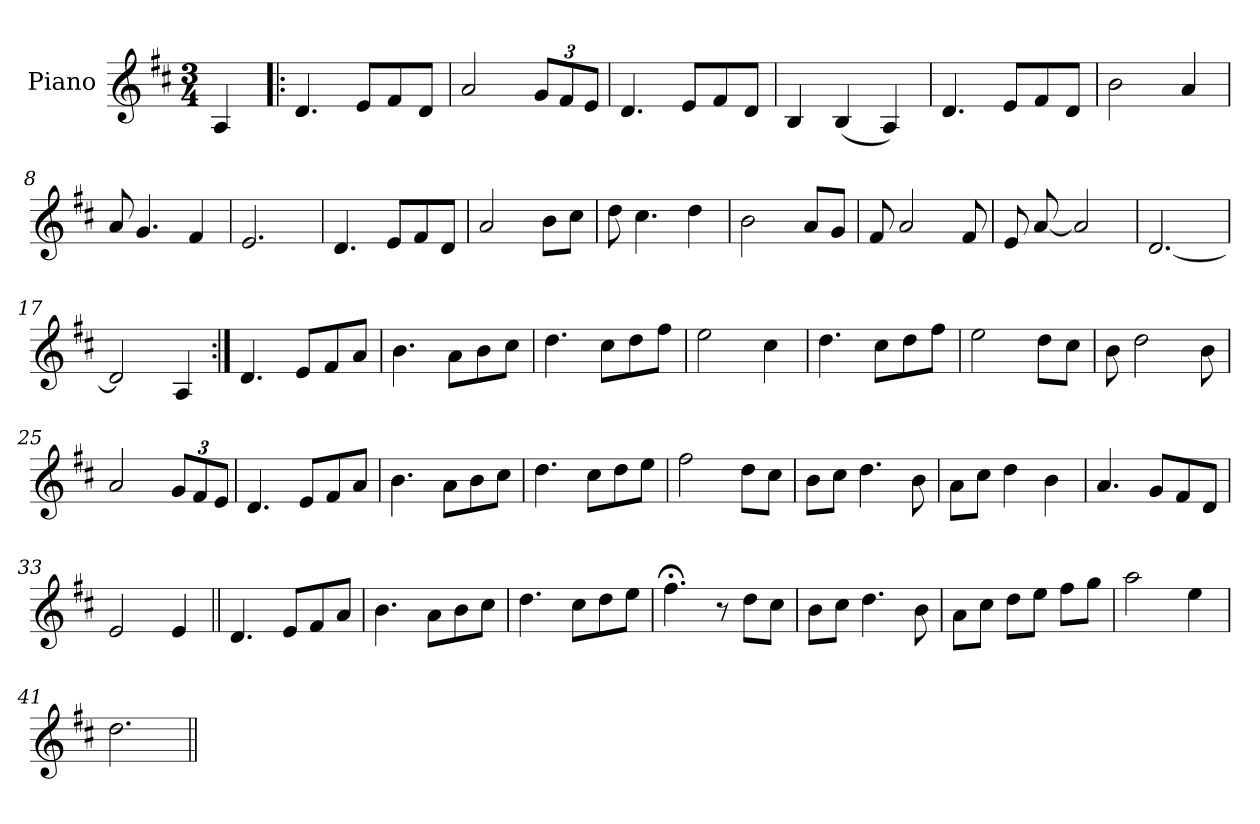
**kern
*part1
*staff1
*I"Piano
*I'Pno
*clefG2
*k[f#c#]
*D:
*M3/4
=1
4A/
=2!|:
4.d/
8e/L
8f#/
8d/J
=3
2a/
12g/L
12f#/
12e/J
=4
4.d/
8e/L
8f#/
8d/J
=5
4B/
(<4B/
4A/)
=6
4.d/
8e/L
8f#/
8d/J
=7
2b\
4a/
!!LO:LB:g=z
=8
8a/
4.g/
4f#/
=9
2.e/
=10
4.d/
8e/L
8f#/
8d/J
=11
2a/
8b\L
8cc#\J
=12
8dd\
4.cc#\
4dd\
=13
2b\
8a/L
8g/J
=14
8f#/
2a/
8f#/
=15
8e/
[8a/
2a/]
!!LO:LB:g=z
=16
[2.d/
=17
2d/]
4A/
=18:|!
4.d/
8e/L
8f#/
8a/J
=19
4.b\
8a\L
8b\
8cc#\J
=20
4.dd\
8cc#\L
8dd\
8ff#\J
=21
2ee\
4cc#\
=22
4.dd\
8cc#\L
8dd\
8ff#\J
=23
2ee\
8dd\L
8cc#\J
!!LO:LB:g=z
=24
8b\
2dd\
8b\
=25
2a/
12g/L
12f#/
12e/J
=26
4.d/
8e/L
8f#/
8a/J
=27
4.b\
8a\L
8b\
8cc#\J
=28
4.dd\
8cc#\L
8dd\
8ee\J
=29
2ff#\
8dd\L
8cc#\J
=30
8b\L
8cc#\J
4.dd\
8b\
!!LO:LB:g=z
=31
8a\L
8cc#\J
4dd\
4b\
=32
4.a/
8g/L
8f#/
8d/J
=33
2e/
4e/
=34||
4.d/
8e/L
8f#/
8a/J
=35
4.b\
8a\L
8b\
8cc#\J
=36
4.dd\
8cc#\L
8dd\
8ee\J
=37
4.ff#;<\
8r
8dd\L
8cc#\J
!!LO:LB:g=z
=38
8b\L
8cc#\J
4.dd\
8b\
=39
8a\L
8cc#\J
8dd\L
8ee\J
8ff#\L
8gg\J
=40
2aa\
4ee\
=41
2.dd\
=||
*-
